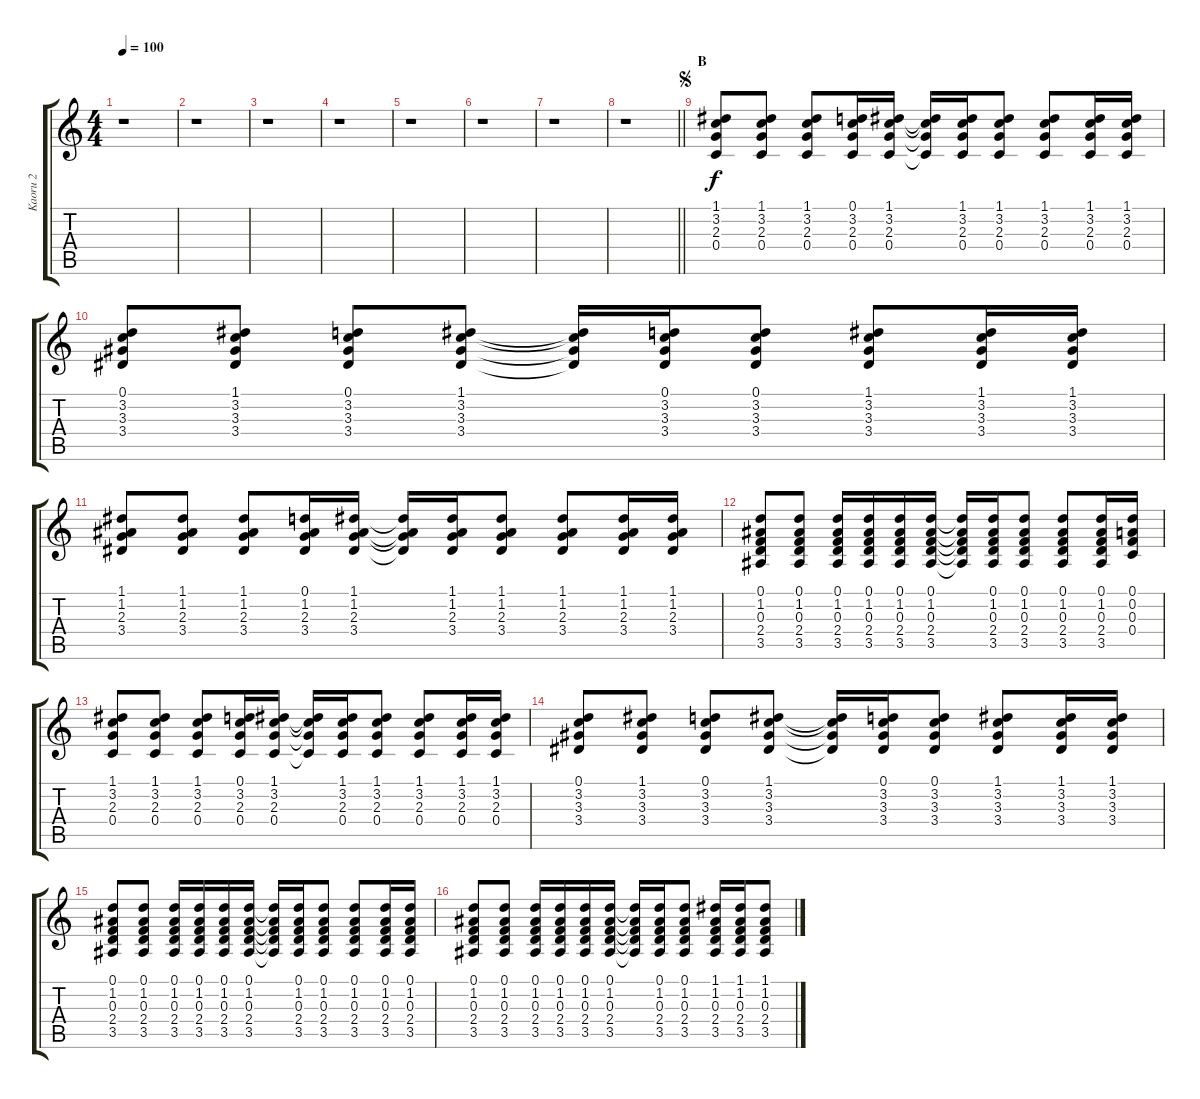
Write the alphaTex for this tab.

\track ("Kaoru 2" "Kaoru 2") {instrument overdrivenguitar}
\staff {score tabs}
\tuning (D4 A3 F3 C3 G2 D2) {hide}
\ts (4 4)
\tempo 100
\clef g2
\ks c
r.1{dy f} |
r.1 |
r.1 |
r.1 |
r.1 |
r.1 |
r.1 |
\barLineRight lightlight
r.1 |
\section ("" "B")
\jump segno
(1.1 3.2 2.3 0.4).8{instrument acousticguitarsteel} (1.1 3.2 2.3 0.4).8 (1.1 3.2 2.3 0.4).8 (0.1 3.2 2.3 0.4).16 (1.1 3.2 2.3 0.4).16 (1.1{t} 3.2{t} 2.3{t} 0.4{t}).16 (1.1 3.2 2.3 0.4).16 (1.1 3.2 2.3 0.4).8 (1.1 3.2 2.3 0.4).8 (1.1 3.2 2.3 0.4).16 (1.1 3.2 2.3 0.4).16 |
(0.1 3.2 3.3 3.4).8 (1.1 3.2 3.3 3.4).8 (0.1 3.2 3.3 3.4).8 (1.1 3.2 3.3 3.4).8 (1.1{t} 3.2{t} 3.3{t} 3.4{t}).16 (0.1 3.2 3.3 3.4).16 (0.1 3.2 3.3 3.4).8 (1.1 3.2 3.3 3.4).8 (1.1 3.2 3.3 3.4).16 (1.1 3.2 3.3 3.4).16 |
(1.1 1.2 2.3 3.4).8 (1.1 1.2 2.3 3.4).8 (1.1 1.2 2.3 3.4).8 (0.1 1.2 2.3 3.4).16 (1.1 1.2 2.3 3.4).16 (1.1{t} 1.2{t} 2.3{t} 3.4{t}).16 (1.1 1.2 2.3 3.4).16 (1.1 1.2 2.3 3.4).8 (1.1 1.2 2.3 3.4).8 (1.1 1.2 2.3 3.4).16 (1.1 1.2 2.3 3.4).16 |
(0.1 1.2 0.3 2.4 3.5).8 (0.1 1.2 0.3 2.4 3.5).8 (0.1 1.2 0.3 2.4 3.5).16 (0.1 1.2 0.3 2.4 3.5).16 (0.1 1.2 0.3 2.4 3.5).16 (0.1 1.2 0.3 2.4 3.5).16 (0.1{t} 1.2{t} 0.3{t} 2.4{t} 3.5{t}).16 (0.1 1.2 0.3 2.4 3.5).16 (0.1 1.2 0.3 2.4 3.5).8 (0.1 1.2 0.3 2.4 3.5).8 (0.1 1.2 0.3 2.4 3.5).16 (0.1 0.2 0.3 0.4).16 |
(1.1 3.2 2.3 0.4).8 (1.1 3.2 2.3 0.4).8 (1.1 3.2 2.3 0.4).8 (0.1 3.2 2.3 0.4).16 (1.1 3.2 2.3 0.4).16 (1.1{t} 3.2{t} 2.3{t} 0.4{t}).16 (1.1 3.2 2.3 0.4).16 (1.1 3.2 2.3 0.4).8 (1.1 3.2 2.3 0.4).8 (1.1 3.2 2.3 0.4).16 (1.1 3.2 2.3 0.4).16 |
(0.1 3.2 3.3 3.4).8 (1.1 3.2 3.3 3.4).8 (0.1 3.2 3.3 3.4).8 (1.1 3.2 3.3 3.4).8 (1.1{t} 3.2{t} 3.3{t} 3.4{t}).16 (0.1 3.2 3.3 3.4).16 (0.1 3.2 3.3 3.4).8 (1.1 3.2 3.3 3.4).8 (1.1 3.2 3.3 3.4).16 (1.1 3.2 3.3 3.4).16 |
(0.1 1.2 0.3 2.4 3.5).8 (0.1 1.2 0.3 2.4 3.5).8 (0.1 1.2 0.3 2.4 3.5).16 (0.1 1.2 0.3 2.4 3.5).16 (0.1 1.2 0.3 2.4 3.5).16 (0.1 1.2 0.3 2.4 3.5).16 (0.1{t} 1.2{t} 0.3{t} 2.4{t} 3.5{t}).16 (0.1 1.2 0.3 2.4 3.5).16 (0.1 1.2 0.3 2.4 3.5).8 (0.1 1.2 0.3 2.4 3.5).8 (0.1 1.2 0.3 2.4 3.5).16 (0.1 1.2 0.3 2.4 3.5).16 |
(0.1 1.2 0.3 2.4 3.5).8 (0.1 1.2 0.3 2.4 3.5).8 (0.1 1.2 0.3 2.4 3.5).16 (0.1 1.2 0.3 2.4 3.5).16 (0.1 1.2 0.3 2.4 3.5).16 (0.1 1.2 0.3 2.4 3.5).16 (0.1{t} 1.2{t} 0.3{t} 2.4{t} 3.5{t}).16 (0.1 1.2 0.3 2.4 3.5).16 (0.1 1.2 0.3 2.4 3.5).8 (1.1 1.2 0.3 2.4 3.5).16 (1.1 1.2 0.3 2.4 3.5).16 (1.1 1.2 0.3 2.4 3.5).8
